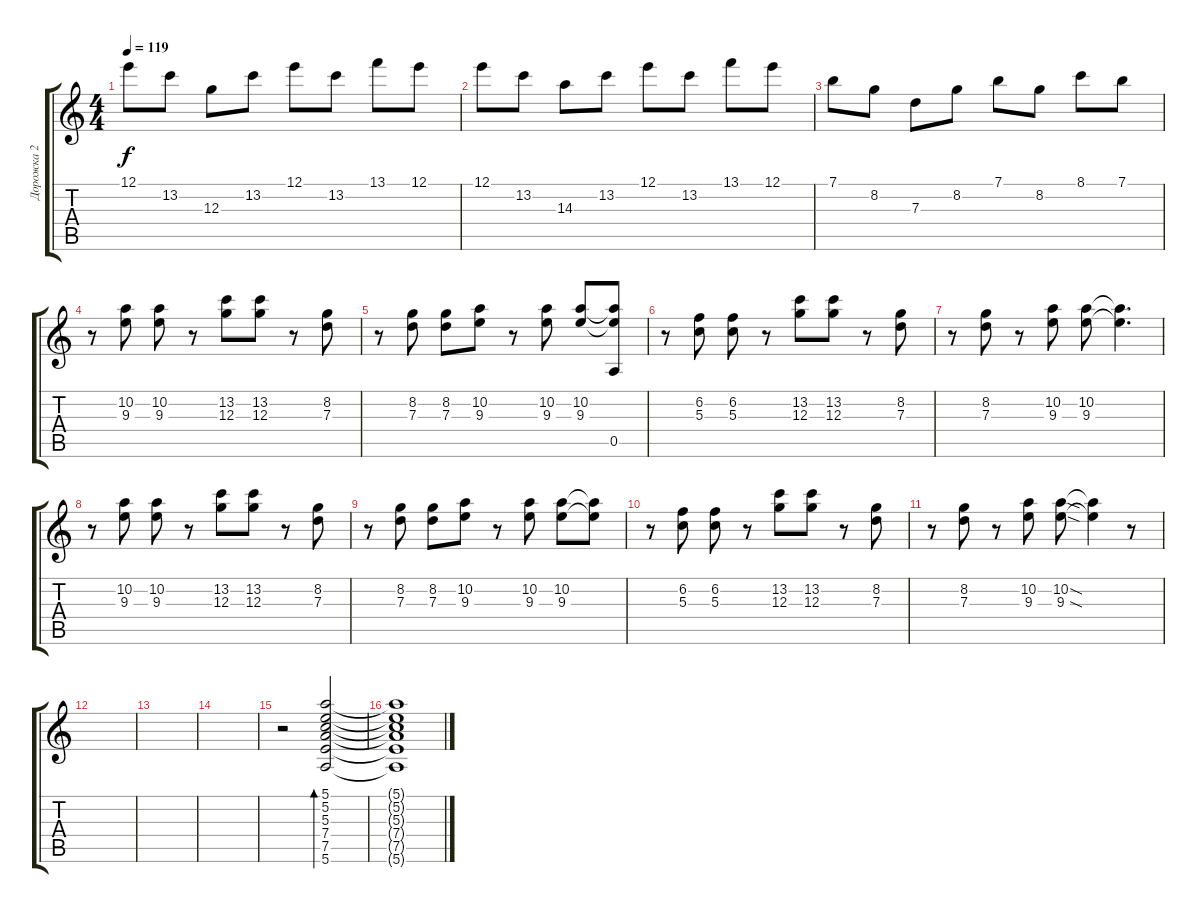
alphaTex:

\track ("Дорожка 2" "Дорожка 2") {instrument distortionguitar}
\staff {score tabs}
\tuning (E4 B3 G3 D3 A2 E2) {hide}
\ts (4 4)
\tempo 119
\clef g2
\ks c
12.1.8{dy f} 13.2.8 12.3.8 13.2.8 12.1.8 13.2.8 13.1.8 12.1.8 |
12.1.8 13.2.8 14.3.8 13.2.8 12.1.8 13.2.8 13.1.8 12.1.8 |
7.1.8 8.2.8 7.3.8 8.2.8 7.1.8 8.2.8 8.1.8 7.1.8 |
r.8 (10.2 9.3).8 (10.2 9.3).8 r.8 (13.2 12.3).8 (13.2 12.3).8 r.8 (8.2 7.3).8 |
r.8 (8.2 7.3).8 (8.2 7.3).8 (10.2 9.3).8 r.8 (10.2 9.3).8 (10.2 9.3).8 (10.2{t} 9.3{t} 0.5).8 |
r.8 (6.2 5.3).8 (6.2 5.3).8 r.8 (13.2 12.3).8 (13.2 12.3).8 r.8 (8.2 7.3).8 |
r.8 (8.2 7.3).8 r.8 (10.2 9.3).8 (10.2 9.3).8 (10.2{t} 9.3{t}).4{d} |
r.8 (10.2 9.3).8 (10.2 9.3).8 r.8 (13.2 12.3).8 (13.2 12.3).8 r.8 (8.2 7.3).8 |
r.8 (8.2 7.3).8 (8.2 7.3).8 (10.2 9.3).8 r.8 (10.2 9.3).8 (10.2 9.3).8 (10.2{t} 9.3{t}).8 |
r.8 (6.2 5.3).8 (6.2 5.3).8 r.8 (13.2 12.3).8 (13.2 12.3).8 r.8 (8.2 7.3).8 |
r.8 (8.2 7.3).8 r.8 (10.2 9.3).8 (10.2{sod} 9.3{sod}).8 (10.2{t} 9.3{t}).4 r.8 |
|
|
|
r.2 (5.1 5.2 5.3 7.4 7.5 5.6).2{bd 240 instrument electricguitarjazz} |
(5.1{t} 5.2{t} 5.3{t} 7.4{t} 7.5{t} 5.6{t}).1
